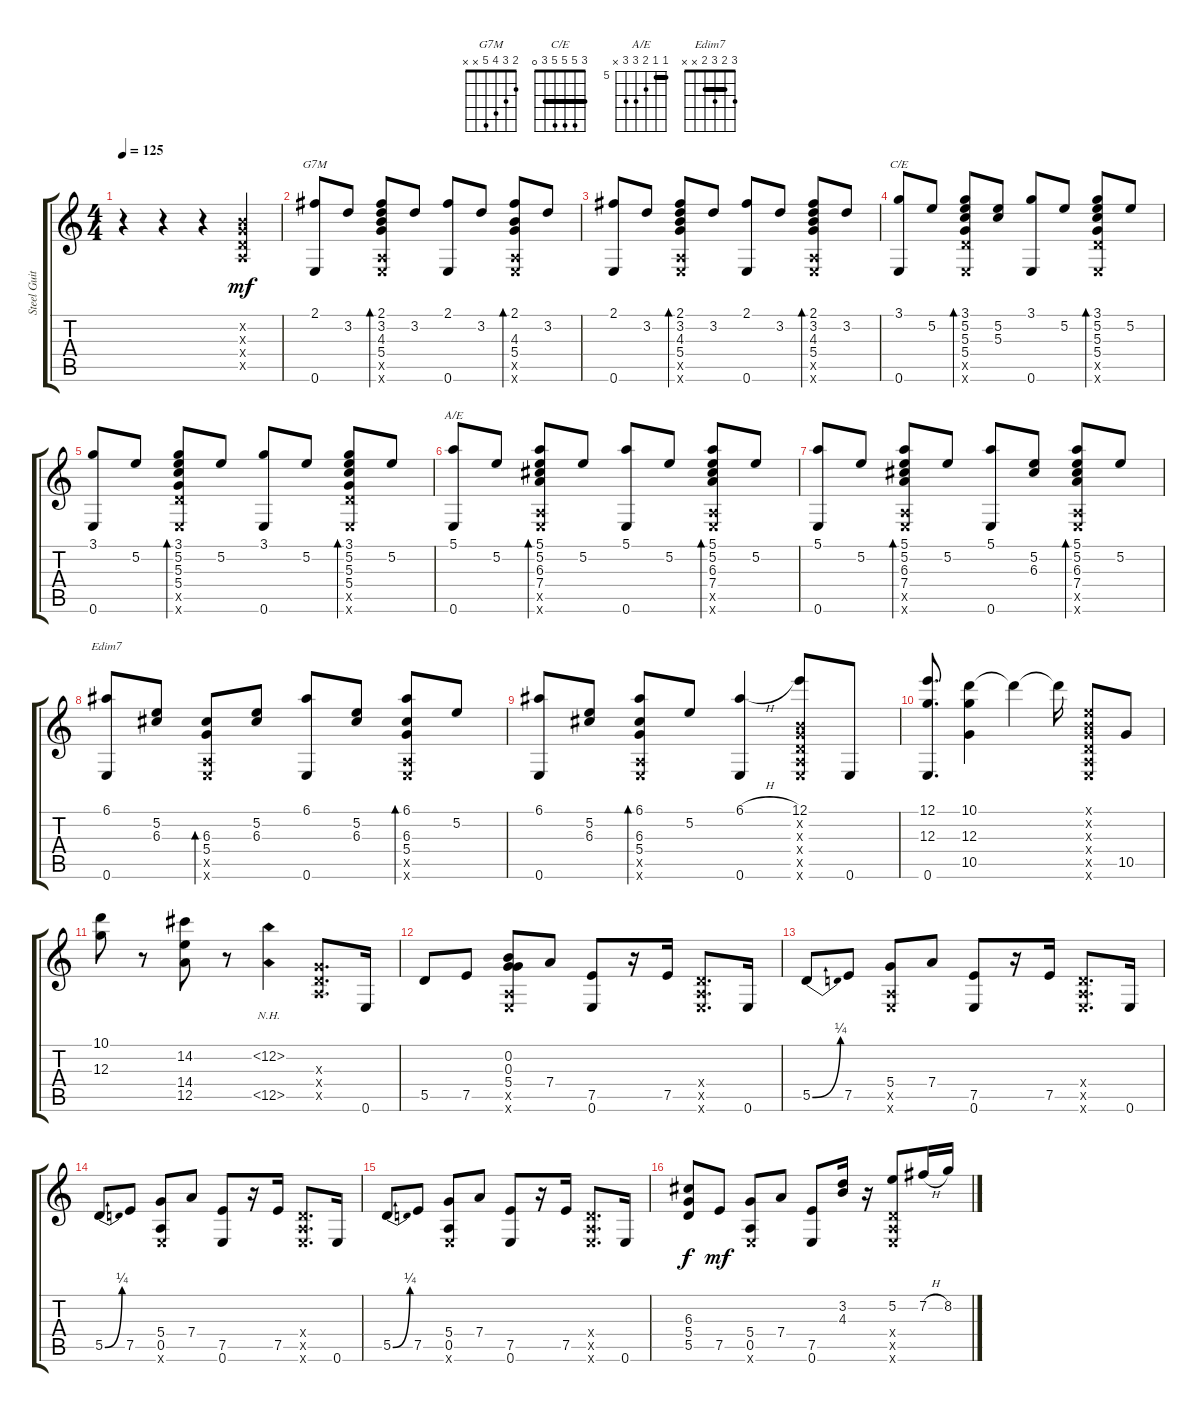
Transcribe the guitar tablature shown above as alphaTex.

\track ("Steel Guitar" "Steel Guit") {instrument acousticguitarsteel}
\staff {score tabs}
\tuning (E4 B3 G3 D3 A2 E2) {hide}
\chord ("G7M" 2 3 4 5 x x)
\chord ("C/E" 3 5 5 5 3 0) {barre 3}
\chord ("A/E" 5 5 6 7 7 x) {firstfret 5 barre 5}
\chord ("Edim7" 3 2 3 2 x x) {barre 2}
\ts (4 4)
\tempo 125
\clef g2
\ks c
r.4{dy mf instrument acousticguitarsteel} r.4 r.4 (0.2{x} 0.3{x} 0.4{x} 0.5{x}).4 |
(2.1 0.6).8{ch "G7M"} 3.2.8 (2.1 3.2 4.3 5.4 0.5{x} 0.6{x}).8{bd 30} 3.2.8 (2.1 0.6).8 3.2.8 (2.1 4.3 5.4 0.5{x} 0.6{x}).8{bd 30} 3.2.8 |
(2.1 0.6).8 3.2.8 (2.1 3.2 4.3 5.4 0.5{x} 0.6{x}).8{bd 30} 3.2.8 (2.1 0.6).8 3.2.8 (2.1 3.2 4.3 5.4 0.5{x} 0.6{x}).8{bd 30} 3.2.8 |
(3.1 0.6).8{ch "C/E"} 5.2.8 (3.1 5.2 5.3 5.4 5.5{x} 0.6{x}).8{bd 30} (5.2 5.3).8 (3.1 0.6).8 5.2.8 (3.1 5.2 5.3 5.4 5.5{x} 0.6{x}).8{bd 30} 5.2.8 |
(3.1 0.6).8 5.2.8 (3.1 5.2 5.3 5.4 5.5{x} 0.6{x}).8{bd 30} 5.2.8 (3.1 0.6).8 5.2.8 (3.1 5.2 5.3 5.4 5.5{x} 0.6{x}).8{bd 30} 5.2.8 |
(5.1 0.6).8{ch "A/E"} 5.2.8 (5.1 5.2 6.3 7.4 0.5{x} 0.6{x}).8{bd 30} 5.2.8 (5.1 0.6).8 5.2.8 (5.1 5.2 6.3 7.4 0.5{x} 0.6{x}).8{bd 30} 5.2.8 |
(5.1 0.6).8 5.2.8 (5.1 5.2 6.3 7.4 0.5{x} 0.6{x}).8{bd 30} 5.2.8 (5.1 0.6).8 (5.2 6.3).8 (5.1 5.2 6.3 7.4 0.5{x} 0.6{x}).8{bd 30} 5.2.8 |
(6.1 0.6).8{ch "Edim7"} (5.2 6.3).8 (6.3 5.4 0.5{x} 0.6{x}).8{bd 30} (5.2 6.3).8 (6.1 0.6).8 (5.2 6.3).8 (6.1 6.3 5.4 0.5{x} 0.6{x}).8{bd 30} 5.2.8 |
(6.1 0.6).8 (5.2 6.3).8 (6.1 6.3 5.4 0.5{x} 0.6{x}).8{bd 30} 5.2.8 (6.1{h} 0.6).4 (12.1 0.2{x} 0.3{x} 0.4{x} 0.5{x} 0.6{x}).8 0.6.8 |
(12.1 12.3 0.6).8{d} (10.1 12.3 10.5).4 10.1{t}.4 10.1{t}.16 (0.1{x} 0.2{x} 0.3{x} 0.4{x} 0.5{x} 0.6{x}).8 10.5.8 |
(10.1 12.3).8 r.8 (14.2 14.4 12.5).8 r.8 (12.2{nh} 12.5{nh}).4 (0.3{x} 0.4{x} 0.5{x}).8{d} 0.6.16 |
5.5.8 7.5.8 (0.2 0.3 5.4 0.5{x} 0.6{x}).8 7.4.8 (7.5 0.6).8 r.16 7.5.16 (0.4{x} 0.5{x} 0.6{x}).8{d} 0.6.16 |
5.5{be (bend 0 0 60 1)}.8 7.5.8 (5.4 0.5{x} 0.6{x}).8 7.4.8 (7.5 0.6).8 r.16 7.5.16 (0.4{x} 0.5{x} 0.6{x}).8{d} 0.6.16 |
5.5{be (bend 0 0 60 1)}.8 7.5.8 (5.4 0.5 0.6{x}).8 7.4.8 (7.5 0.6).8 r.16 7.5.16 (0.4{x} 0.5{x} 0.6{x}).8{d} 0.6.16 |
5.5{be (bend 0 0 60 1)}.8 7.5.8 (5.4 0.5 0.6{x}).8 7.4.8 (7.5 0.6).8 r.16 7.5.16 (0.4{x} 0.5{x} 0.6{x}).8{d} 0.6.16 |
(6.3 5.4 5.5).8{dy f} 7.5.8{dy mf} (5.4 0.5 0.6{x}).8 7.4.8 (7.5 0.6).8 (3.2 4.3).16 r.16 (5.2 0.4{x} 0.5{x} 0.6{x}).8 7.2{h}.16 8.2.16
